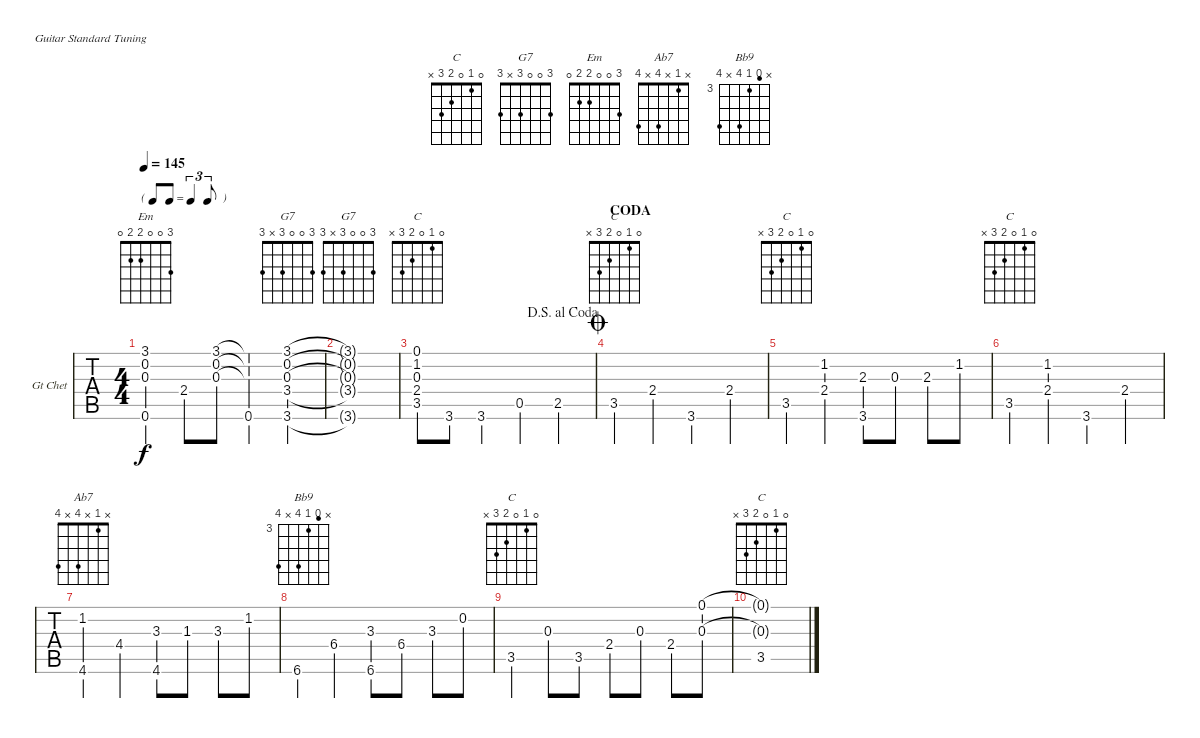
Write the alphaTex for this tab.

\defaultSystemsLayout 4
\bracketExtendMode nobrackets
\firstSystemTrackNameOrientation horizontal
\otherSystemsTrackNameOrientation horizontal
\chordDiagramsInScore
\track ("Guitar Chet" "Gt Chet") {instrument acousticguitarsteel}
\staff {tabs}
\tuning (E4 B3 G3 D3 A2 E2)
\chord ("C" 0 1 0 2 3 x)
\chord ("G7" 3 0 0 3 x 3)
\chord ("Em" 3 0 0 2 2 0)
\chord ("Ab7" x 1 x 4 x 4)
\chord ("Bb9" x 2 3 6 x 6) {firstfret 3}
\ts (4 4)
\tf triplet8th
\tempo 145
\clef g2
\ks c
(0.6 0.3 0.2 3.1).4{ch "Em" dy f} 2.4.8 (0.3 0.2 3.1).8 (0.3{t} 0.2{t} 3.1{t} 0.6).4 (0.3 0.2 3.1 3.6 3.4).4{ch "G7"} |
(0.3{t} 0.2{t} 3.1{t} 3.6{t} 3.4{t}).1{ch "G7"} |
\jump dalsegnoalcoda
(3.5 2.4 0.3 1.2 0.1).8{ch "C"} 3.6.8 3.6.4 0.5.4 2.5.4 |
\section ("" "CODA")
\jump coda
3.5.4{ch "C"} 2.4.4 3.6.4 2.4.4 |
3.5.4{ch "C"} (2.4 1.2).4 (2.3 3.6).8 0.3.8 2.3.8 1.2.8 |
3.5.4{ch "C"} (2.4 1.2).4 3.6.4 2.4.4 |
(4.6 1.2).4{ch "Ab7"} 4.4.4 (4.6 3.3).8 1.3.8 3.3.8 1.2.8 |
6.6.4{ch "Bb9"} 6.4.4 (6.6 3.3).8 6.4.8 3.3.8 0.2.8 |
3.5.4{ch "C"} 0.3.8 3.5.8 2.4.8 0.3.8 2.4.8 (0.3 0.1).8 |
(0.3{t} 0.1{t} 3.5).1{ch "C"}
